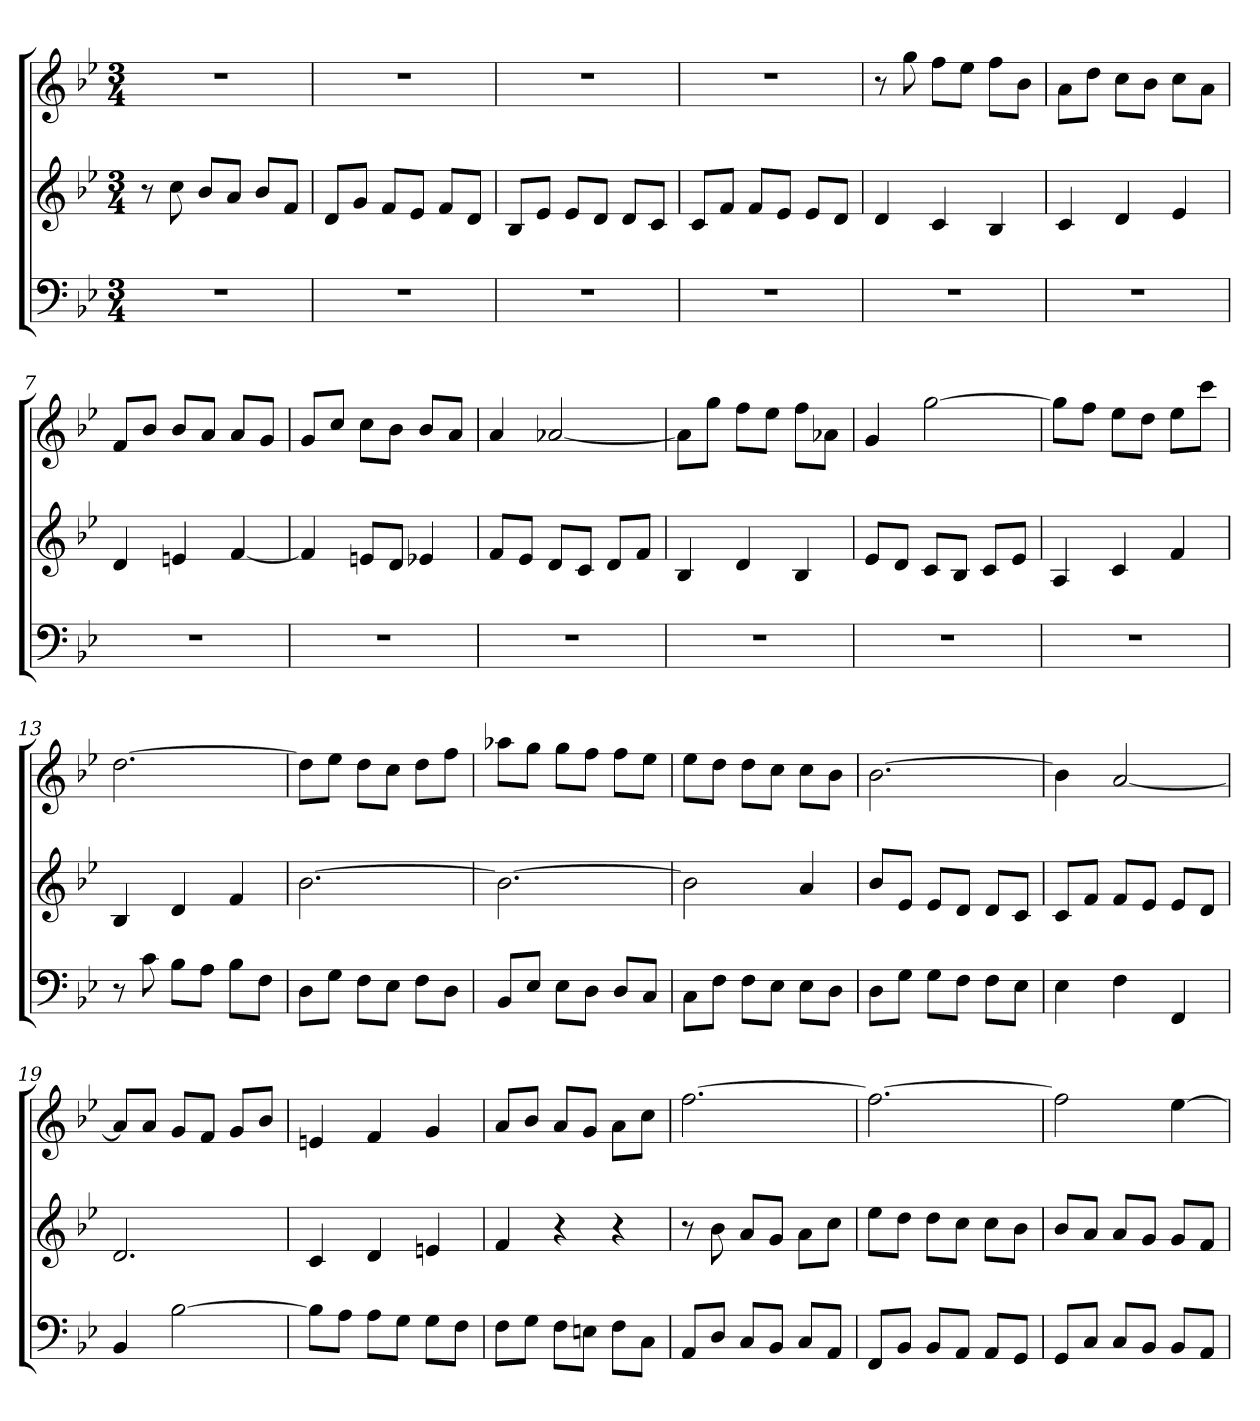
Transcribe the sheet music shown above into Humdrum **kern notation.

**kern	**kern	**kern
*part3	*part2	*part1
*staff3	*staff2	*staff1
*clefF4	*clefG2	*clefG2
*k[b-e-]	*k[b-e-]	*k[b-e-]
*B-:	*B-:	*B-:
*M3/4	*M3/4	*M3/4
=1	=1	=1
2.r	8r	2.r
.	8cc	.
.	8b-/L	.
.	8a/J	.
.	8b-/L	.
.	8f/J	.
=2	=2	=2
2.r	8d/L	2.r
.	8g/J	.
.	8f/L	.
.	8e-/J	.
.	8f/L	.
.	8d/J	.
=3	=3	=3
2.r	8B-/L	2.r
.	8e-/J	.
.	8e-/L	.
.	8d/J	.
.	8d/L	.
.	8c/J	.
=4	=4	=4
2.r	8c/L	2.r
.	8f/J	.
.	8f/L	.
.	8e-/J	.
.	8e-/L	.
.	8d/J	.
=5	=5	=5
2.r	4d	8r
.	.	8gg
.	4c	8ff\L
.	.	8ee-\J
.	4B-	8ff\L
.	.	8b-\J
=6	=6	=6
2.r	4c	8a\L
.	.	8dd\J
.	4d	8cc\L
.	.	8b-\J
.	4e-	8cc\L
.	.	8a\J
=7	=7	=7
2.r	4d	8f/L
.	.	8b-/J
.	4en	8b-/L
.	.	8a/J
.	[4f	8a/L
.	.	8g/J
=8	=8	=8
2.r	4f]	8g/L
.	.	8cc/J
.	8en/L	8cc\L
.	8d/J	8b-\J
.	4e-X	8b-/L
.	.	8a/J
=9	=9	=9
2.r	8f/L	4a
.	8e-/J	.
.	8d/L	[2a-X
.	8c/J	.
.	8d/L	.
.	8f/J	.
=10	=10	=10
2.r	4B-	8a-\L]
.	.	8gg\J
.	4d	8ff\L
.	.	8ee-\J
.	4B-	8ff\L
.	.	8a-X\J
=11	=11	=11
2.r	8e-/L	4g
.	8d/J	.
.	8c/L	[2gg
.	8B-/J	.
.	8c/L	.
.	8e-/J	.
=12	=12	=12
2.r	4A	8gg\L]
.	.	8ff\J
.	4c	8ee-\L
.	.	8dd\J
.	4f	8ee-\L
.	.	8ccc\J
=13	=13	=13
8r	4B-	[2.dd
8c	.	.
8B-\L	4d	.
8A\J	.	.
8B-\L	4f	.
8F\J	.	.
=14	=14	=14
8D\L	[2.b-	8dd\L]
8G\J	.	8ee-\J
8F\L	.	8dd\L
8E-\J	.	8cc\J
8F\L	.	8dd\L
8D\J	.	8ff\J
=15	=15	=15
8BB-/L	2.b-_	8aa-X\L
8E-/J	.	8gg\J
8E-\L	.	8gg\L
8D\J	.	8ff\J
8D/L	.	8ff\L
8C/J	.	8ee-\J
=16	=16	=16
8C\L	2b-]	8ee-\L
8F\J	.	8dd\J
8F\L	.	8dd\L
8E-\J	.	8cc\J
8E-\L	4a	8cc\L
8D\J	.	8b-\J
=17	=17	=17
8D\L	8b-/L	[2.b-
8G\J	8e-/J	.
8G\L	8e-/L	.
8F\J	8d/J	.
8F\L	8d/L	.
8E-\J	8c/J	.
=18	=18	=18
4E-	8c/L	4b-]
.	8f/J	.
4F	8f/L	[2a
.	8e-/J	.
4FF	8e-/L	.
.	8d/J	.
=19	=19	=19
4BB-	2.d	8a/L]
.	.	8a/J
[2B-	.	8g/L
.	.	8f/J
.	.	8g/L
.	.	8b-/J
=20	=20	=20
8B-\L]	4c	4en
8A\J	.	.
8A\L	4d	4f
8G\J	.	.
8G\L	4en	4g
8F\J	.	.
=21	=21	=21
8F\L	4f	8a/L
8G\J	.	8b-/J
8F\L	4r	8a/L
8En\J	.	8g/J
8F\L	4r	8a\L
8C\J	.	8cc\J
=22	=22	=22
8AA/L	8r	[2.ff
8D/J	8b-	.
8C/L	8a/L	.
8BB-/J	8g/J	.
8C/L	8a\L	.
8AA/J	8cc\J	.
=23	=23	=23
8FF/L	8ee-\L	2.ff_
8BB-/J	8dd\J	.
8BB-/L	8dd\L	.
8AA/J	8cc\J	.
8AA/L	8cc\L	.
8GG/J	8b-\J	.
=24	=24	=24
8GG/L	8b-/L	2ff]
8C/J	8a/J	.
8C/L	8a/L	.
8BB-/J	8g/J	.
8BB-/L	8g/L	[4ee-
8AA/J	8f/J	.
=	=	=
*-	*-	*-
